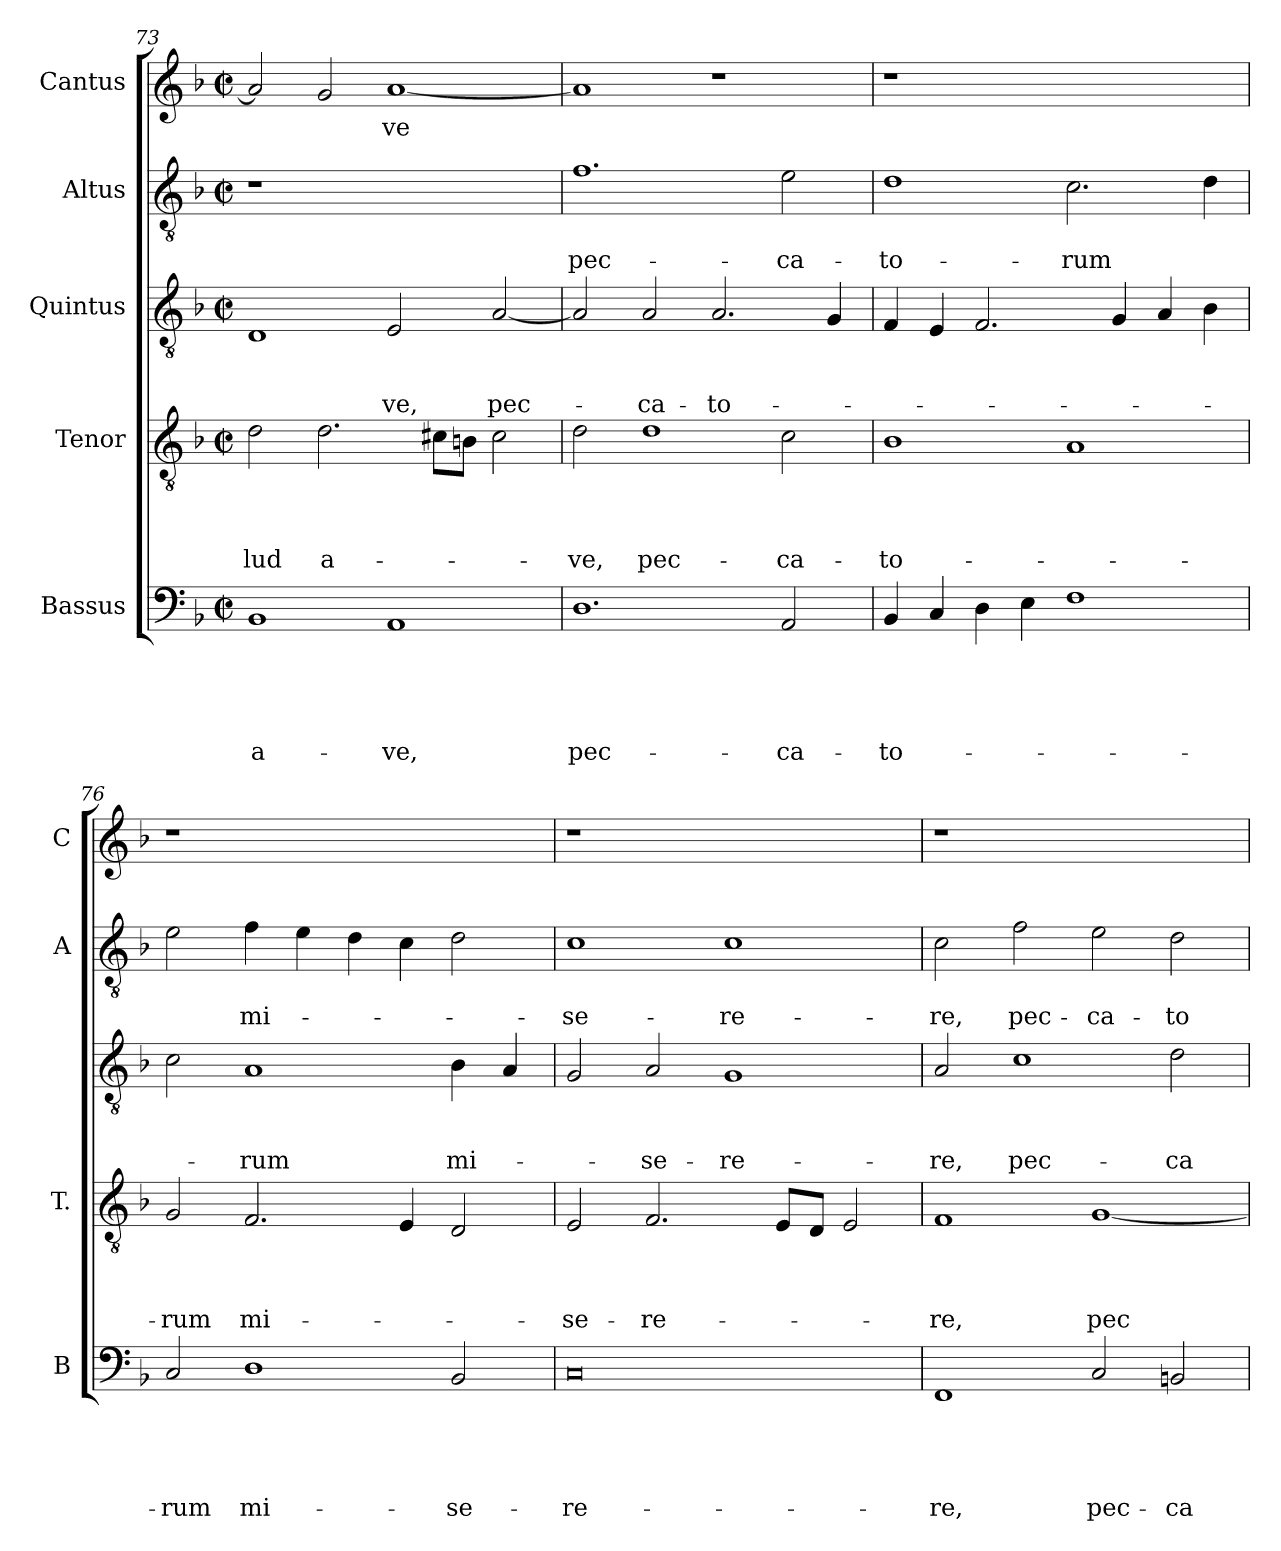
**kern	**text	**text	**text	**text	**text	**kern	**text	**text	**text	**text	**kern	**text	**text	**text	**kern	**text	**text	**kern	**text
*part5	*part5	*part5	*part5	*part5	*part5	*part4	*part4	*part4	*part4	*part4	*part3	*part3	*part3	*part3	*part2	*part2	*part2	*part1	*part1
*staff5	*staff5	*staff5	*staff5	*staff5	*staff5	*staff4	*staff4	*staff4	*staff4	*staff4	*staff3	*staff3	*staff3	*staff3	*staff2	*staff2	*staff2	*staff1	*staff1
*I"Bassus	*	*	*	*	*	*I"Tenor	*	*	*	*	*I"Quintus	*	*	*	*I"Altus	*	*	*I"Cantus	*
*I'B	*	*	*	*	*	*I'T.	*	*	*	*	*	*	*	*	*I'A	*	*	*I'C	*
*clefF4	*	*	*	*	*	*clefGv2	*	*	*	*	*clefGv2	*	*	*	*clefGv2	*	*	*clefG2	*
*k[b-]	*	*	*	*	*	*k[b-]	*	*	*	*	*k[b-]	*	*	*	*k[b-]	*	*	*k[b-]	*
*F:	*	*	*	*	*	*F:	*	*	*	*	*F:	*	*	*	*F:	*	*	*F:	*
*M2/2	*	*	*	*	*	*M2/2	*	*	*	*	*M2/2	*	*	*	*M2/2	*	*	*M2/2	*
*met(c|)	*	*	*	*	*	*met(c|)	*	*	*	*	*met(c|)	*	*	*	*met(c|)	*	*	*met(c|)	*
=73	=73	=73	=73	=73	=73	=73	=73	=73	=73	=73	=73	=73	=73	=73	=73	=73	=73	=73	=73
!	!	!	!	!	!LO:LY:b	!	!	!	!	!LO:LY:b	!	!	!	!	!	!	!	!	!
1BB-	.	.	.	.	a-	2d\	.	.	.	-lud	1D	.	.	.	1r	.	.	2a/]	.
!	!	!	!	!	!	!	!	!	!	!LO:LY:b	!	!	!	!	!	!	!	!	!
.	.	.	.	.	.	2.d\	.	.	.	a-	.	.	.	.	.	.	.	2g/	.
!	!	!	!	!	!LO:LY:b	!	!	!	!	!	!	!	!	!LO:LY:b	!	!	!	!	!LO:LY:b
1AA	.	.	.	.	-ve,	.	.	.	.	.	2E/	.	.	-ve,	1ryy	.	.	[1a	-ve
.	.	.	.	.	.	8c#X\L	.	.	.	.	.	.	.	.	.	.	.	.	.
.	.	.	.	.	.	8Bn\J	.	.	.	.	.	.	.	.	.	.	.	.	.
!	!	!	!	!	!	!	!	!	!	!	!	!	!	!LO:LY:b	!	!	!	!	!
.	.	.	.	.	.	2c#\	.	.	.	.	[2A/	.	.	pec-	.	.	.	.	.
=74	=74	=74	=74	=74	=74	=74	=74	=74	=74	=74	=74	=74	=74	=74	=74	=74	=74	=74	=74
!	!	!	!	!	!LO:LY:b	!	!	!	!	!LO:LY:b	!	!	!	!	!	!	!LO:LY:b	!	!
1.D	.	.	.	.	pec-	2d\	.	.	.	-ve,	2A/]	.	.	.	1.f	.	pec-	1a]	.
!	!	!	!	!	!	!	!	!	!	!LO:LY:b	!	!	!	!LO:LY:b	!	!	!	!	!
.	.	.	.	.	.	1d	.	.	.	pec-	2A/	.	.	-ca-	.	.	.	.	.
!	!	!	!	!	!	!	!	!	!	!	!	!	!	!LO:LY:b	!	!	!	!	!
.	.	.	.	.	.	.	.	.	.	.	2.A/	.	.	-to-	.	.	.	1r	.
!	!	!	!	!	!LO:LY:b	!	!	!	!	!LO:LY:b	!	!	!	!	!	!	!LO:LY:b	!	!
2AA/	.	.	.	.	-ca-	2c\	.	.	.	-ca-	.	.	.	.	2e\	.	-ca-	.	.
.	.	.	.	.	.	.	.	.	.	.	4G/	.	.	.	.	.	.	.	.
=75	=75	=75	=75	=75	=75	=75	=75	=75	=75	=75	=75	=75	=75	=75	=75	=75	=75	=75	=75
!	!	!	!	!	!LO:LY:b	!	!	!	!	!LO:LY:b	!	!	!	!	!	!	!LO:LY:b	!	!
4BB-/	.	.	.	.	-to-	1B-	.	.	.	-to-	4F/	.	.	.	1d	.	-to-	1r	.
4C/	.	.	.	.	.	.	.	.	.	.	4E/	.	.	.	.	.	.	.	.
4D\	.	.	.	.	.	.	.	.	.	.	2.F/	.	.	.	.	.	.	.	.
4E\	.	.	.	.	.	.	.	.	.	.	.	.	.	.	.	.	.	.	.
!	!	!	!	!	!	!	!	!	!	!	!	!	!	!	!	!	!LO:LY:b	!	!
1F	.	.	.	.	.	1A	.	.	.	.	.	.	.	.	2.c\	.	-rum	1ryy	.
.	.	.	.	.	.	.	.	.	.	.	4G/	.	.	.	.	.	.	.	.
.	.	.	.	.	.	.	.	.	.	.	4A/	.	.	.	.	.	.	.	.
.	.	.	.	.	.	.	.	.	.	.	4B-\	.	.	.	4d\	.	.	.	.
!!LO:LB:g=z
=76	=76	=76	=76	=76	=76	=76	=76	=76	=76	=76	=76	=76	=76	=76	=76	=76	=76	=76	=76
!	!	!	!	!	!LO:LY:b	!	!	!	!	!LO:LY:b	!	!	!	!	!	!	!	!	!
2C/	.	.	.	.	-rum	2G/	.	.	.	-rum	2c\	.	.	.	2e\	.	.	1r	.
!	!	!	!	!	!LO:LY:b	!	!	!	!	!LO:LY:b	!	!	!	!LO:LY:b	!	!	!LO:LY:b	!	!
1D	.	.	.	.	mi-	2.F/	.	.	.	mi-	1A	.	.	-rum	4f\	.	mi-	.	.
.	.	.	.	.	.	.	.	.	.	.	.	.	.	.	4e\	.	.	.	.
.	.	.	.	.	.	.	.	.	.	.	.	.	.	.	4d\	.	.	1ryy	.
.	.	.	.	.	.	4E/	.	.	.	.	.	.	.	.	4c\	.	.	.	.
!	!	!	!	!	!LO:LY:b	!	!	!	!	!	!	!	!	!LO:LY:b	!	!	!	!	!
2BB-/	.	.	.	.	-se-	2D/	.	.	.	.	4B-\	.	.	mi-	2d\	.	.	.	.
.	.	.	.	.	.	.	.	.	.	.	4A/	.	.	.	.	.	.	.	.
=77	=77	=77	=77	=77	=77	=77	=77	=77	=77	=77	=77	=77	=77	=77	=77	=77	=77	=77	=77
!	!	!	!	!	!LO:LY:b	!	!	!	!	!LO:LY:b	!	!	!	!	!	!	!LO:LY:b	!	!
0C	.	.	.	.	-re-	2E/	.	.	.	-se-	2G/	.	.	.	1c	.	-se-	1r	.
!	!	!	!	!	!	!	!	!	!	!LO:LY:b	!	!	!	!LO:LY:b	!	!	!	!	!
.	.	.	.	.	.	2.F/	.	.	.	-re-	2A/	.	.	-se-	.	.	.	.	.
!	!	!	!	!	!	!	!	!	!	!	!	!	!	!LO:LY:b	!	!	!LO:LY:b	!	!
.	.	.	.	.	.	.	.	.	.	.	1G	.	.	-re-	1c	.	-re-	1ryy	.
.	.	.	.	.	.	8E/L	.	.	.	.	.	.	.	.	.	.	.	.	.
.	.	.	.	.	.	8D/J	.	.	.	.	.	.	.	.	.	.	.	.	.
.	.	.	.	.	.	2E/	.	.	.	.	.	.	.	.	.	.	.	.	.
=78	=78	=78	=78	=78	=78	=78	=78	=78	=78	=78	=78	=78	=78	=78	=78	=78	=78	=78	=78
!	!	!	!	!	!LO:LY:b	!	!	!	!	!LO:LY:b	!	!	!	!LO:LY:b	!	!	!LO:LY:b	!	!
1FF	.	.	.	.	-re,	1F	.	.	.	-re,	2A/	.	.	-re,	2c\	.	-re,	1r	.
!	!	!	!	!	!	!	!	!	!	!	!	!	!	!LO:LY:b	!	!	!LO:LY:b	!	!
.	.	.	.	.	.	.	.	.	.	.	1c	.	.	pec-	2f\	.	pec-	.	.
!	!	!	!	!	!LO:LY:b	!	!	!	!	!LO:LY:b	!	!	!	!	!	!	!LO:LY:b	!	!
2C/	.	.	.	.	pec-	[1G	.	.	.	pec-	.	.	.	.	2e\	.	-ca-	1ryy	.
!	!	!	!	!	!LO:LY:b	!	!	!	!	!	!	!	!	!LO:LY:b	!	!	!LO:LY:b	!	!
2BBn/	.	.	.	.	-ca-	.	.	.	.	.	2d\	.	.	-ca-	2d\	.	-to-	.	.
=	=	=	=	=	=	=	=	=	=	=	=	=	=	=	=	=	=	=	=
*-	*-	*-	*-	*-	*-	*-	*-	*-	*-	*-	*-	*-	*-	*-	*-	*-	*-	*-	*-
